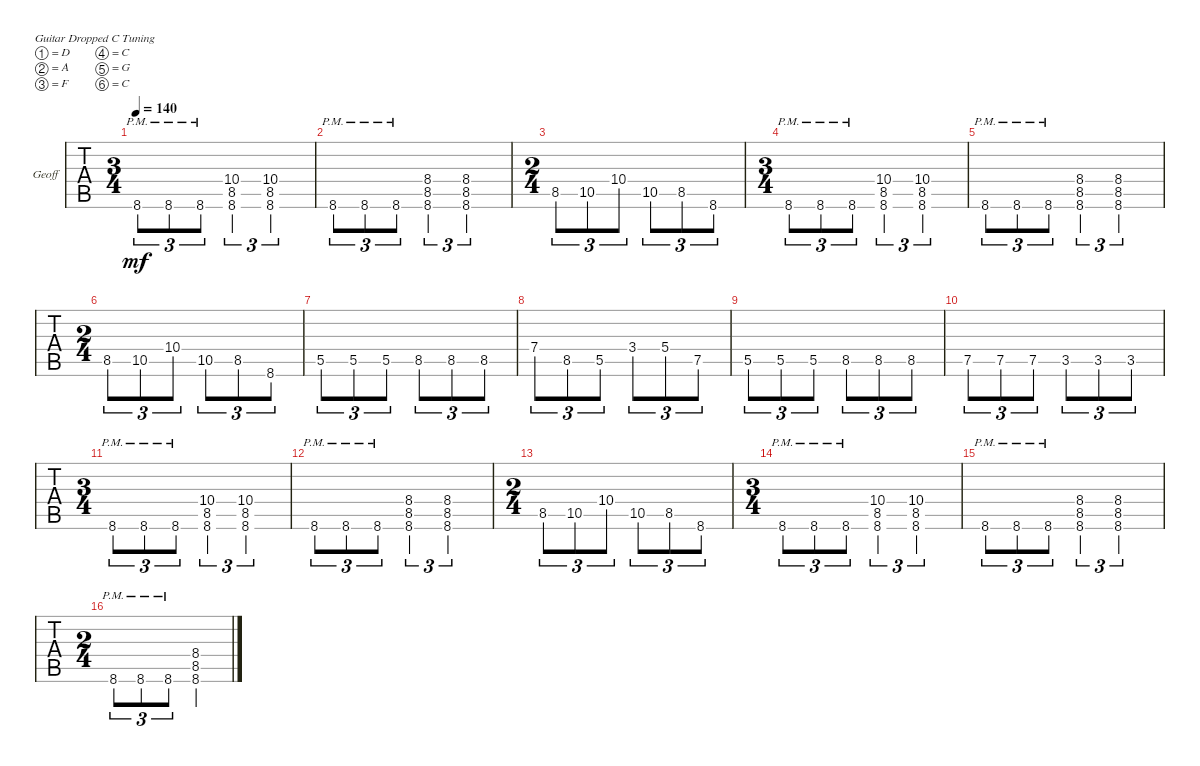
\defaultSystemsLayout 4
\bracketExtendMode groupsimilarinstruments
\firstSystemTrackNameOrientation horizontal
\otherSystemsTrackNameOrientation horizontal
\track ("Geofuck" "Geoff") {instrument distortionguitar}
\staff {tabs}
\tuning (D4 A3 F3 C3 G2 C2)
\ts (3 4)
\tempo 140
\clef g2
\ks c
8.6{pm}.8{tu (3 2) dy mf} 8.6{pm}.8{tu (3 2)} 8.6{pm}.8{tu (3 2)} (8.6 8.5 10.4).4{tu (3 2)} (8.6 8.5 10.4).2{tu (3 2)} |
8.6{pm}.8{tu (3 2)} 8.6{pm}.8{tu (3 2)} 8.6{pm}.8{tu (3 2)} (8.6 8.5 8.4).4{tu (3 2)} (8.6 8.5 8.4).2{tu (3 2)} |
\ts (2 4)
8.5.8{tu (3 2)} 10.5.8{tu (3 2)} 10.4.8{tu (3 2)} 10.5.8{tu (3 2)} 8.5.8{tu (3 2)} 8.6.8{tu (3 2)} |
\ts (3 4)
8.6{pm}.8{tu (3 2)} 8.6{pm}.8{tu (3 2)} 8.6{pm}.8{tu (3 2)} (8.6 8.5 10.4).4{tu (3 2)} (8.6 8.5 10.4).2{tu (3 2)} |
8.6{pm}.8{tu (3 2)} 8.6{pm}.8{tu (3 2)} 8.6{pm}.8{tu (3 2)} (8.6 8.5 8.4).4{tu (3 2)} (8.6 8.5 8.4).2{tu (3 2)} |
\ts (2 4)
8.5.8{tu (3 2)} 10.5.8{tu (3 2)} 10.4.8{tu (3 2)} 10.5.8{tu (3 2)} 8.5.8{tu (3 2)} 8.6.8{tu (3 2)} |
5.5.8{tu (3 2)} 5.5.8{tu (3 2)} 5.5.8{tu (3 2)} 8.5.8{tu (3 2)} 8.5.8{tu (3 2)} 8.5.8{tu (3 2)} |
7.4.8{tu (3 2)} 8.5.8{tu (3 2)} 5.5.8{tu (3 2)} 3.4.8{tu (3 2)} 5.4.8{tu (3 2)} 7.5.8{tu (3 2)} |
5.5.8{tu (3 2)} 5.5.8{tu (3 2)} 5.5.8{tu (3 2)} 8.5.8{tu (3 2)} 8.5.8{tu (3 2)} 8.5.8{tu (3 2)} |
7.5.8{tu (3 2)} 7.5.8{tu (3 2)} 7.5.8{tu (3 2)} 3.5.8{tu (3 2)} 3.5.8{tu (3 2)} 3.5.8{tu (3 2)} |
\ts (3 4)
8.6{pm}.8{tu (3 2)} 8.6{pm}.8{tu (3 2)} 8.6{pm}.8{tu (3 2)} (8.6 8.5 10.4).4{tu (3 2)} (8.6 8.5 10.4).2{tu (3 2)} |
8.6{pm}.8{tu (3 2)} 8.6{pm}.8{tu (3 2)} 8.6{pm}.8{tu (3 2)} (8.6 8.5 8.4).4{tu (3 2)} (8.6 8.5 8.4).2{tu (3 2)} |
\ts (2 4)
8.5.8{tu (3 2)} 10.5.8{tu (3 2)} 10.4.8{tu (3 2)} 10.5.8{tu (3 2)} 8.5.8{tu (3 2)} 8.6.8{tu (3 2)} |
\ts (3 4)
8.6{pm}.8{tu (3 2)} 8.6{pm}.8{tu (3 2)} 8.6{pm}.8{tu (3 2)} (8.6 8.5 10.4).4{tu (3 2)} (8.6 8.5 10.4).2{tu (3 2)} |
8.6{pm}.8{tu (3 2)} 8.6{pm}.8{tu (3 2)} 8.6{pm}.8{tu (3 2)} (8.6 8.5 8.4).4{tu (3 2)} (8.6 8.5 8.4).2{tu (3 2)} |
\ts (2 4)
8.6{pm}.8{tu (3 2)} 8.6{pm}.8{tu (3 2)} 8.6{pm}.8{tu (3 2)} (8.6 8.5 8.4).4
